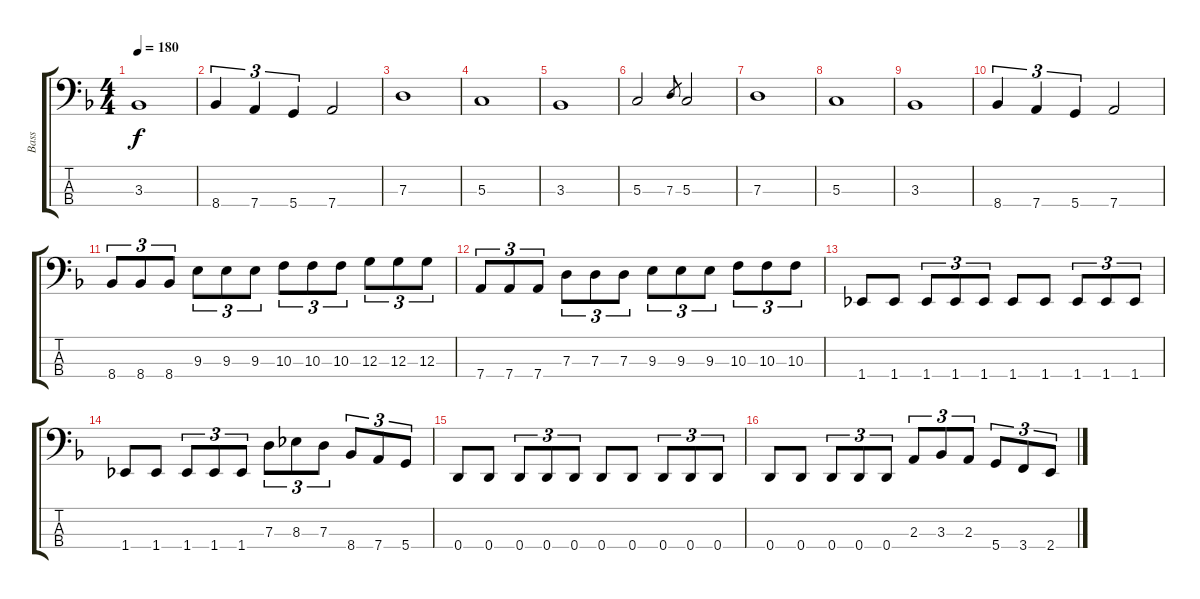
\track ("Bass" "Bass") {instrument electricbassfinger}
\staff {score tabs}
\tuning (F2 C2 G1 D1) {hide}
\ts (4 4)
\tempo 180
\clef f4
\ks dminor
3.3.1{dy f} |
8.4.4{tu (3 2)} 7.4.4{tu (3 2)} 5.4.4{tu (3 2)} 7.4.2 |
7.3.1 |
5.3.1 |
3.3.1 |
5.3.2 7.3.8{gr} 5.3.2 |
7.3.1 |
5.3.1 |
3.3.1 |
8.4.4{tu (3 2)} 7.4.4{tu (3 2)} 5.4.4{tu (3 2)} 7.4.2 |
8.4.8{tu (3 2)} 8.4.8{tu (3 2)} 8.4.8{tu (3 2)} 9.3.8{tu (3 2)} 9.3.8{tu (3 2)} 9.3.8{tu (3 2)} 10.3.8{tu (3 2)} 10.3.8{tu (3 2)} 10.3.8{tu (3 2)} 12.3.8{tu (3 2)} 12.3.8{tu (3 2)} 12.3.8{tu (3 2)} |
7.4.8{tu (3 2)} 7.4.8{tu (3 2)} 7.4.8{tu (3 2)} 7.3.8{tu (3 2)} 7.3.8{tu (3 2)} 7.3.8{tu (3 2)} 9.3.8{tu (3 2)} 9.3.8{tu (3 2)} 9.3.8{tu (3 2)} 10.3.8{tu (3 2)} 10.3.8{tu (3 2)} 10.3.8{tu (3 2)} |
1.4.8 1.4.8 1.4.8{tu (3 2)} 1.4.8{tu (3 2)} 1.4.8{tu (3 2)} 1.4.8 1.4.8 1.4.8{tu (3 2)} 1.4.8{tu (3 2)} 1.4.8{tu (3 2)} |
1.4.8 1.4.8 1.4.8{tu (3 2)} 1.4.8{tu (3 2)} 1.4.8{tu (3 2)} 7.3.8{tu (3 2)} 8.3.8{tu (3 2)} 7.3.8{tu (3 2)} 8.4.8{tu (3 2)} 7.4.8{tu (3 2)} 5.4.8{tu (3 2)} |
0.4.8 0.4.8 0.4.8{tu (3 2)} 0.4.8{tu (3 2)} 0.4.8{tu (3 2)} 0.4.8 0.4.8 0.4.8{tu (3 2)} 0.4.8{tu (3 2)} 0.4.8{tu (3 2)} |
0.4.8 0.4.8 0.4.8{tu (3 2)} 0.4.8{tu (3 2)} 0.4.8{tu (3 2)} 2.3.8{tu (3 2)} 3.3.8{tu (3 2)} 2.3.8{tu (3 2)} 5.4.8{tu (3 2)} 3.4.8{tu (3 2)} 2.4.8{tu (3 2)}
